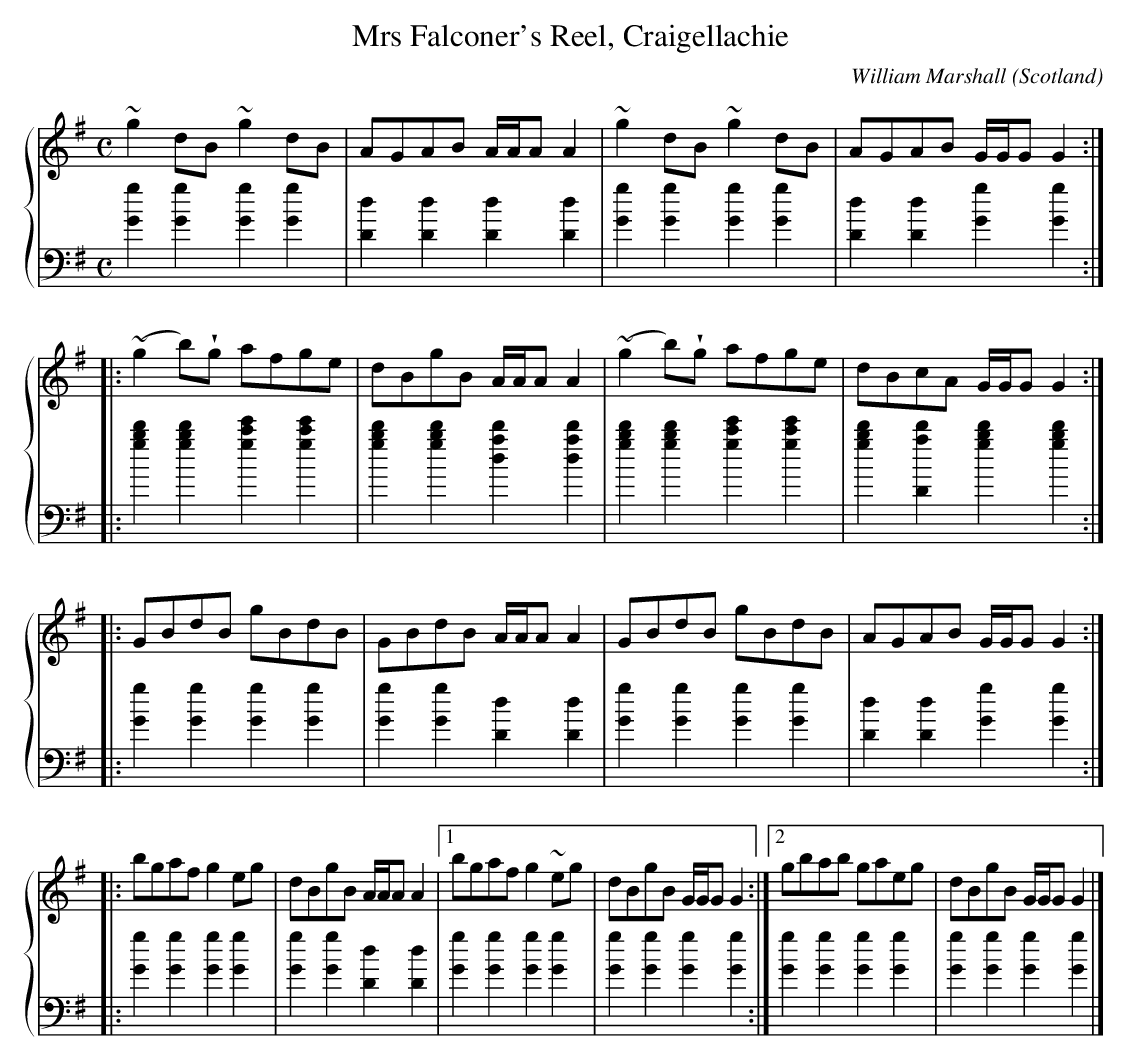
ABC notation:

X:1
T:Mrs Falconer's Reel, Craigellachie
C:William Marshall
L:1/8
M:C
O:Scotland
K:G
%%staves {1 2}
V:1
~g2 dB ~g2 dB | AGAB A/A/A A2 | ~g2 dB ~g2 dB | AGAB G/G/G G2 ::
(~g2 b)!wedge!g afge | dBgB A/A/A A2 |  (~g2 b)!wedge!g afge | dBcA G/G/G G2 ::
GBdB gBdB | GBdB A/A/A A2 | GBdB gBdB | AGAB G/G/G G2 ::
bgaf g2 eg | dBgB A/A/A A2 |1 bgaf g2 ~eg | dBgB G/G/G G2 :|2 gbab gaeg | dBgB G/G/G G2 |]
V:2 clef=bass
L:1/4
[Gg][Gg][Gg][Gg] | [Dd][Dd][Dd][Dd] | [Gg][Gg][Gg][Gg] | [Dd][Dd][Gg][Gg] :: \
[gbd'][gbd'][gc'e'][gc'e'] | [gbd'][gbd'][dad'][dad'] | \
[gbd'][gbd'][gc'e'][gc'e'] | [gbd'][Dad'][gbd'][gbd'] :: \
[Gg][Gg][Gg][Gg] | [Gg][Gg][Dd][Dd] | [Gg][Gg][Gg][Gg] | [Dd][Dd][Gg][Gg] :: \
[Gg][Gg][Gg][Gg] | [Gg][Gg][Dd][Dd] | [Gg][Gg][Gg][Gg] | [Gg][Gg][Gg][Gg] :| \
[Gg][Gg][Gg][Gg] | [Gg][Gg][Gg][Gg] |]
